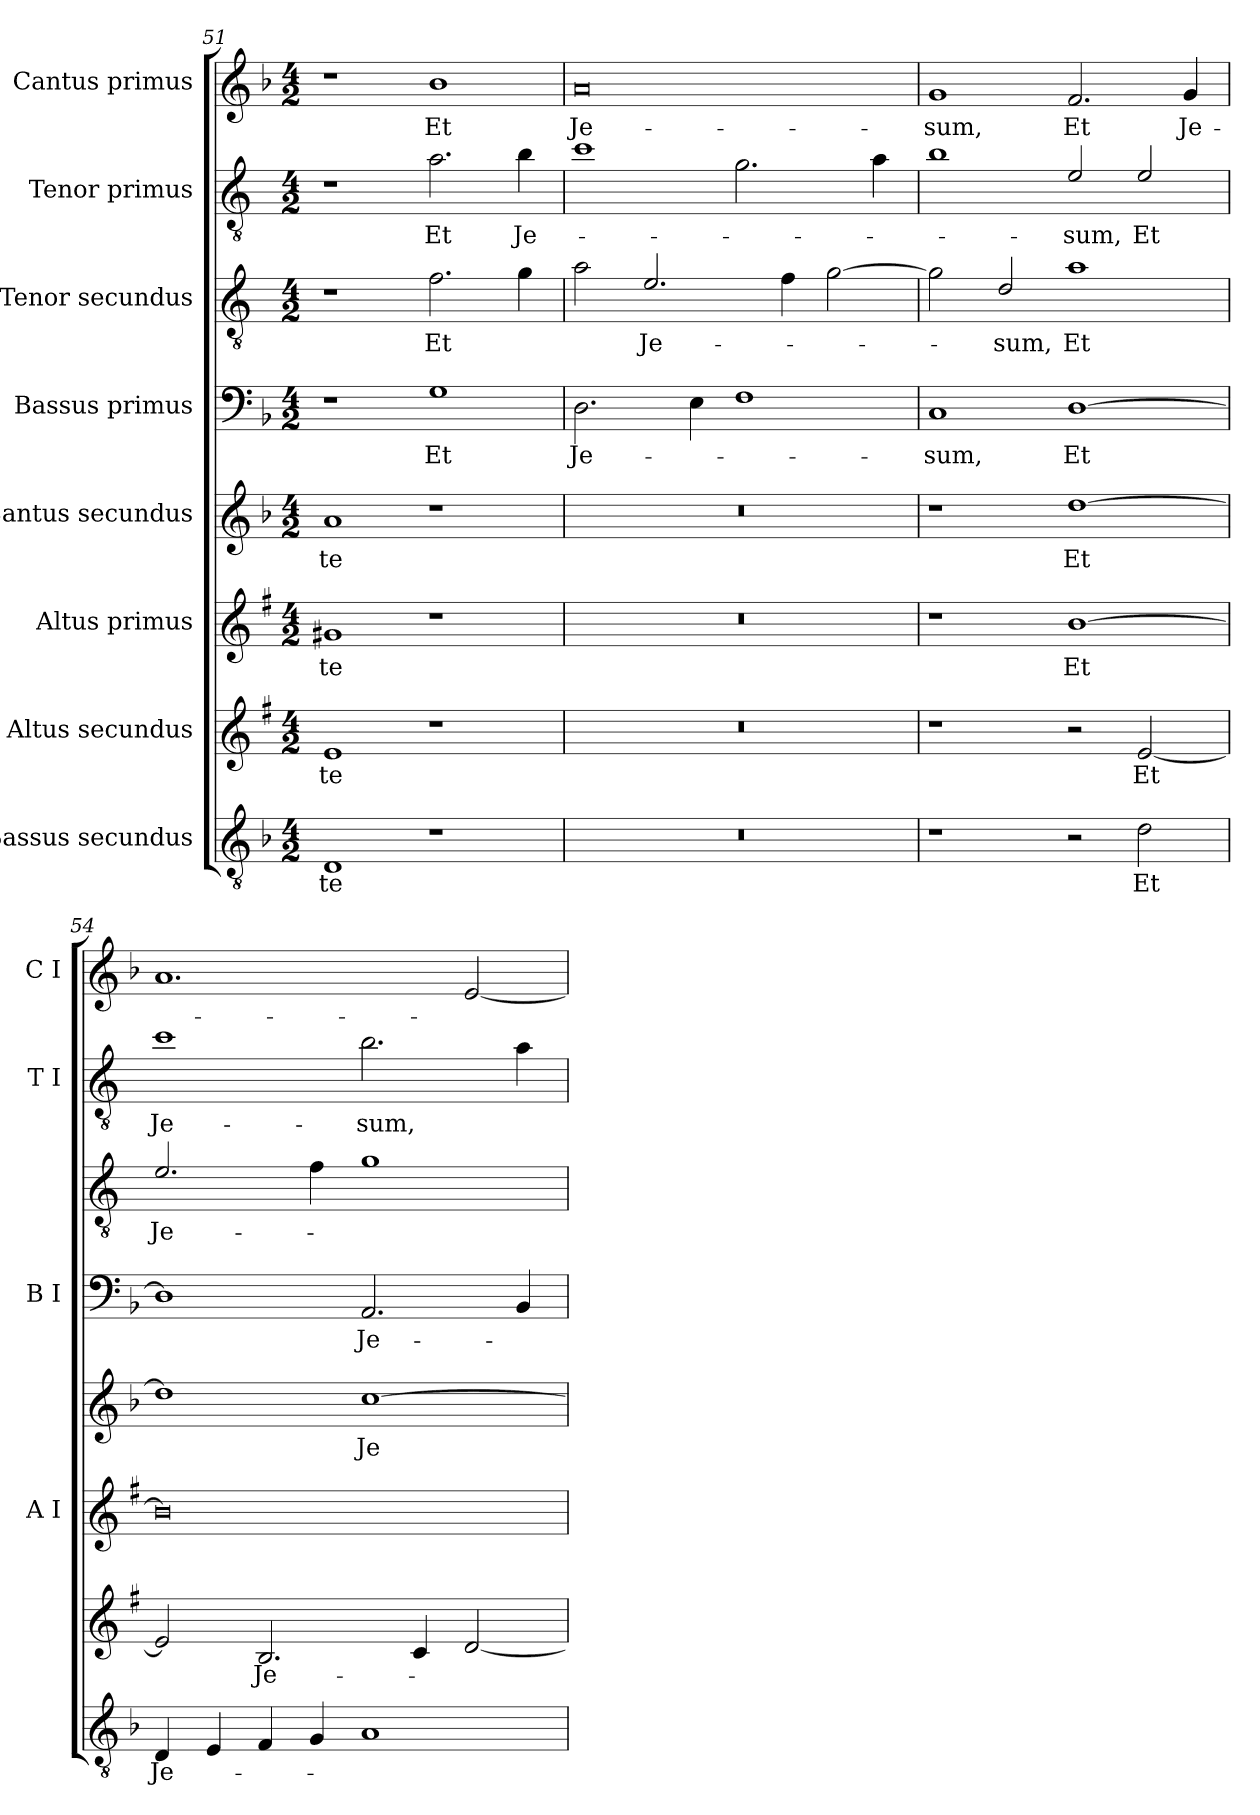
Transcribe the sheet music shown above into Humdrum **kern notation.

**kern	**text	**kern	**text	**kern	**text	**kern	**text	**kern	**text	**kern	**text	**kern	**text	**kern	**text
*part8	*part8	*part7	*part7	*part6	*part6	*part5	*part5	*part4	*part4	*part3	*part3	*part2	*part2	*part1	*part1
*staff8	*staff8	*staff7	*staff7	*staff6	*staff6	*staff5	*staff5	*staff4	*staff4	*staff3	*staff3	*staff2	*staff2	*staff1	*staff1
*I"Bassus secundus	*	*I"Altus secundus	*	*I"Altus primus	*	*I"Cantus secundus	*	*I"Bassus primus	*	*I"Tenor secundus	*	*I"Tenor primus	*	*I"Cantus primus	*
*	*	*	*	*I'A I	*	*	*	*I'B I	*	*	*	*I'T I	*	*I'C I	*
*clefGv2	*	*clefG2	*	*clefG2	*	*clefG2	*	*clefF4	*	*clefGv2	*	*clefGv2	*	*clefG2	*
*	*	*ITrd1c2	*	*ITrd1c2	*	*	*	*	*	*ITrd4c7	*	*ITrd4c7	*	*	*
*k[b-]	*	*k[b-]	*	*k[b-]	*	*k[b-]	*	*k[b-]	*	*k[b-]	*	*k[b-]	*	*k[b-]	*
*F:	*	*F:	*	*F:	*	*F:	*	*F:	*	*F:	*	*F:	*	*F:	*
*M4/2	*	*M4/2	*	*M4/2	*	*M4/2	*	*M4/2	*	*M4/2	*	*M4/2	*	*M4/2	*
=51	=51	=51	=51	=51	=51	=51	=51	=51	=51	=51	=51	=51	=51	=51	=51
!	!LO:LY:b	!	!LO:LY:b	!	!LO:LY:b	!	!LO:LY:b	!	!	!	!	!	!	!	!
1D	-te	1d	-te	1f#X	-te	1a	-te	1r	.	1r	.	1r	.	1r	.
!	!	!	!	!	!	!	!	!	!LO:LY:b	!	!LO:LY:b	!	!LO:LY:b	!	!LO:LY:b
1r	.	1r	.	1r	.	1r	.	1G	Et	2.B-\	Et	2.d\	Et	1b-	Et
!	!	!	!	!	!	!	!	!	!	!	!	!	!LO:LY:b	!	!
.	.	.	.	.	.	.	.	.	.	4c\	.	4e\	Je-	.	.
=52	=52	=52	=52	=52	=52	=52	=52	=52	=52	=52	=52	=52	=52	=52	=52
!	!	!	!	!	!	!	!	!	!LO:LY:b	!	!	!	!	!	!LO:LY:b
0r	.	0r	.	0r	.	0r	.	2.D\	Je-	2d\	.	1f	.	0a	Je-
!	!	!	!	!	!	!	!	!	!	!	!LO:LY:b	!	!	!	!
.	.	.	.	.	.	.	.	.	.	2.A/	Je-	.	.	.	.
.	.	.	.	.	.	.	.	4E\	.	.	.	.	.	.	.
.	.	.	.	.	.	.	.	1F	.	.	.	2.c\	.	.	.
.	.	.	.	.	.	.	.	.	.	4B-\	.	.	.	.	.
.	.	.	.	.	.	.	.	.	.	[2c\	.	.	.	.	.
.	.	.	.	.	.	.	.	.	.	.	.	4d\	.	.	.
!!LO:PB:g=z
=53	=53	=53	=53	=53	=53	=53	=53	=53	=53	=53	=53	=53	=53	=53	=53
!	!	!	!	!	!	!	!	!	!LO:LY:b	!	!	!	!	!	!LO:LY:b
1r	.	1r	.	1r	.	1r	.	1C	-sum,	2c\]	.	1e	.	1g	-sum,
!	!	!	!	!	!	!	!	!	!	!	!LO:LY:b	!	!	!	!
.	.	.	.	.	.	.	.	.	.	2G/	-sum,	.	.	.	.
!	!	!	!	!	!LO:LY:b	!	!LO:LY:b	!	!LO:LY:b	!	!LO:LY:b	!	!LO:LY:b	!	!LO:LY:b
2r	.	2r	.	[1a	Et	[1dd	Et	[1D	Et	1d	Et	2A/	-sum,	2.f/	Et
!	!LO:LY:b	!	!LO:LY:b	!	!	!	!	!	!	!	!	!	!LO:LY:b	!	!
2d\	Et	[2d/	Et	.	.	.	.	.	.	.	.	2A/	Et	.	.
!	!	!	!	!	!	!	!	!	!	!	!	!	!	!	!LO:LY:b
.	.	.	.	.	.	.	.	.	.	.	.	.	.	4g/	Je-
=54	=54	=54	=54	=54	=54	=54	=54	=54	=54	=54	=54	=54	=54	=54	=54
!	!LO:LY:b	!	!	!	!	!	!	!	!	!	!LO:LY:b	!	!LO:LY:b	!	!
4D/	Je-	2d/]	.	0a]	.	1dd]	.	1D]	.	2.A/	Je-	1f	Je-	1.a	.
4E/	.	.	.	.	.	.	.	.	.	.	.	.	.	.	.
!	!	!	!LO:LY:b	!	!	!	!	!	!	!	!	!	!	!	!
4F/	.	2.A/	Je-	.	.	.	.	.	.	.	.	.	.	.	.
4G/	.	.	.	.	.	.	.	.	.	4B-\	.	.	.	.	.
!	!	!	!	!	!	!	!LO:LY:b	!	!LO:LY:b	!	!	!	!LO:LY:b	!	!
1A	.	.	.	.	.	[1cc	Je-	2.AA/	Je-	1c	.	2.e\	-sum,	.	.
.	.	4B-/	.	.	.	.	.	.	.	.	.	.	.	.	.
.	.	[2c/	.	.	.	.	.	.	.	.	.	.	.	[2e/	.
.	.	.	.	.	.	.	.	4BB-/	.	.	.	4d\	.	.	.
=	=	=	=	=	=	=	=	=	=	=	=	=	=	=	=
*-	*-	*-	*-	*-	*-	*-	*-	*-	*-	*-	*-	*-	*-	*-	*-
